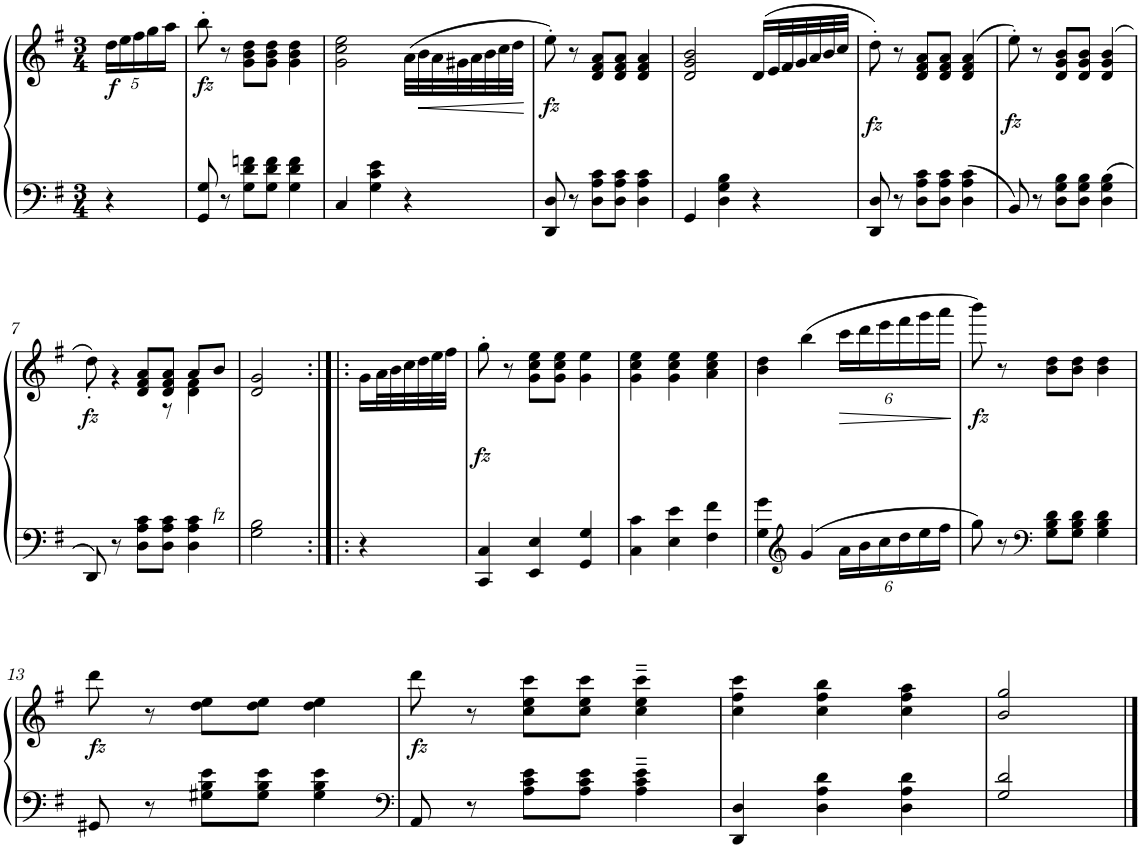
**kern	**kern	**dynam
*part1	*part1	*part1
*staff2	*staff1	*staff1/2
*I"Instrument 1	*	*
*clefF4	*clefG2	*
*k[f#]	*k[f#]	*
*G:	*G:	*
*M3/4	*M3/4	*
*	*Xbrackettup	*
=	=	=
!	!	!LO:DY:a=2
4r	20dd\LL	f
.	20ee\	.
.	20ff#\	.
.	20gg\	.
.	20aa\JJ	.
=1	=1	=1
!	!	!LO:DY:b
8GG/ 8G/	8bb'\	fz
8r	8r	.
8G\ 8d\ 8fn\L	8g\ 8b\ 8dd\L	.
8G\ 8d\ 8f\J	8g\ 8b\ 8dd\J	.
4G\ 4d\ 4f\	4g\ 4b\ 4dd\	.
=2	=2	=2
4C/	2g\ 2cc\ 2ee\	.
4G\ 4c\ 4e\	.	.
4r	(>32a\LLL	.
!	!	!LO:HP:b
.	32b\	<
.	32a\	.
.	32g#X\	.
.	32a\	.
.	32b\	.
.	32cc\	.
.	32dd\JJJ	.
.	.	[
=3	=3	=3
!	!	!LO:DY:b
8DD/ 8D/	8ee'\)	fz
8r	8r	.
8D\ 8A\ 8c\L	8d/ 8f#/ 8a/L	.
8D\ 8A\ 8c\J	8d/ 8f#/ 8a/J	.
4D\ 4A\ 4c\	4d/ 4f#/ 4a/	.
=4	=4	=4
4GG/	2d/ 2g/ 2b/	.
4D\ 4G\ 4B\	.	.
4r	(>16d/LL	.
.	32e/L	.
.	32f#/	.
.	32g/	.
.	32a/	.
.	32b/	.
.	32cc/JJJ	.
=5	=5	=5
!	!	!LO:DY:b
8DD/ 8D/	8dd'\)	fz
8r	8r	.
8D\ 8A\ 8c\L	8d/ 8f#/ 8a/L	.
8D\ 8A\ 8c\J	8d/ 8f#/ 8a/J	.
4D\ 4A\ 4c\	(>4d/ 4f#/ 4a/	.
=6	=6	=6
!	!	!LO:DY:b
8BB/	8ee'\)	fz
8r	8r	.
8D\ 8G\ 8B\L	8d/ 8g/ 8b/L	.
8D\ 8G\ 8B\J	8d/ 8g/ 8b/J	.
4D\ 4G\ 4B\	(>4d/ 4g/ 4b/	.
!!LO:LB:g=z
=7	=7	=7
*	*^	*
!	!	!	!LO:DY:b
8DD/	4ryy	8dd'\)	fz
8r	.	4r	.
8D\ 8A\ 8c\L	8d/ 8f#/ 8a/L	.	.
8D\ 8A\ 8c\J	8d/ 8f#/ 8a/J	8r	.
4D\ 4A\ 4c\	8a/L	4d\ 4f#\	.
!	!LO:TX:b:i:t=fz	!	!
.	8b/J	.	.
*	*v	*v	*
=8	=8	=8
2G\ 2B\	2d/ 2g/	.
=8X1:|!|:	=8X1:|!|:	=8X1:|!|:
4r	16g\LL	.
.	32a\L	.
.	32b\	.
.	32cc\	.
.	32dd\	.
.	32ee\	.
.	32ff#\JJJ	.
=9	=9	=9
!	!	!LO:DY:b
4CC/ 4C/	8gg'\	fz
.	8r	.
4EE/ 4E/	8g\ 8cc\ 8ee\L	.
.	8g\ 8cc\ 8ee\J	.
4GG/ 4G/	4g\ 4ee\	.
=10	=10	=10
4C\ 4c\	4g\ 4cc\ 4ee\	.
4E\ 4e\	4g\ 4cc\ 4ee\	.
4F#\ 4f#\	4a\ 4cc\ 4ee\	.
=11	=11	=11
4G\ 4g\	4b\ 4dd\	.
*clefG2	*	*
4g/	(>4bb\	.
*Xbrackettup	*	*
!	!	!LO:HP:b
24a\LL	24ccc\LL	>
24b\	24ddd\	.
24cc\	24eee\	.
24dd\	24fff#\	.
24ee\	24ggg\	.
24ff#\JJ	24aaa\JJ	.
.	.	]
=12	=12	=12
!	!	!LO:DY:b
8gg\	8bbb\)	fz
8r	8r	.
*clefF4	*	*
8G\ 8B\ 8d\L	8b\ 8dd\L	.
8G\ 8B\ 8d\J	8b\ 8dd\J	.
4G\ 4B\ 4d\	4b\ 4dd\	.
!!LO:LB:g=z
=13	=13	=13
!	!	!LO:DY:b
8GG#X/	8ddd\	fz
8r	8r	.
8G#X\ 8B\ 8e\L	8dd\ 8ee\L	.
8G#\ 8B\ 8e\J	8dd\ 8ee\J	.
4G#\ 4B\ 4e\	4dd\ 4ee\	.
=14	=14	=14
*clefF4	*	*
!	!	!LO:DY:b
8AA/	8ddd\	fz
8r	8r	.
8A\ 8c\ 8e\L	8cc\ 8ee\ 8ccc\L	.
8A\ 8c\ 8e\J	8cc\ 8ee\ 8ccc\J	.
4A\~ 4c\~ 4e\~	4cc\~ 4ee\~ 4ccc\~	.
=15	=15	=15
4DD/ 4D/	4cc\ 4ff#\ 4ccc\	.
4D\ 4A\ 4d\	4cc\ 4ff#\ 4bb\	.
4D\ 4A\ 4d\	4cc\ 4ff#\ 4aa\	.
=16	=16	=16
2G/ 2d/	2b/ 2gg/	.
==	==	==
*-	*-	*-
